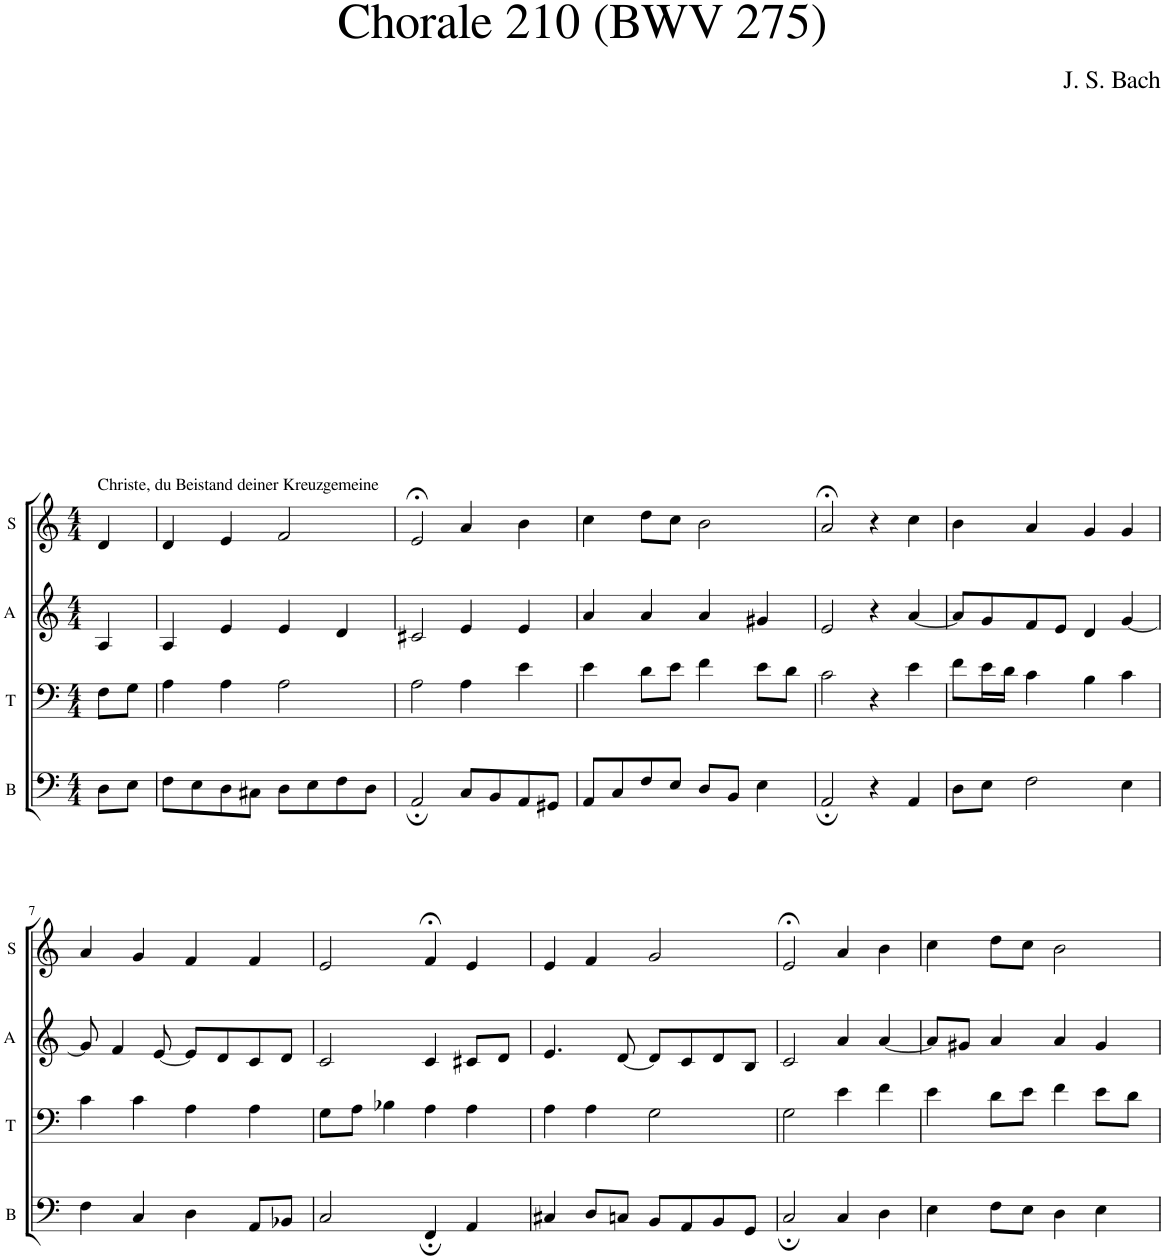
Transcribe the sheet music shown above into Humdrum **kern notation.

**kern	**kern	**kern	**kern
*part4	*part3	*part2	*part1
*staff4	*staff3	*staff2	*staff1
*I"B	*I"T	*I"A	*I"S
*I'B	*I'T	*I'A	*I'S
*clefF4	*clefF4	*clefG2	*clefG2
*k[]	*k[]	*k[]	*k[]
*M4/4	*M4/4	*M4/4	*M4/4
=1	=1	=1	=1
!	!	!	!LO:TX:a:t=Christe, du Beistand deiner Kreuzgemeine
8D\L	8F\L	4A/	4d/
8E\J	8G\J	.	.
=2	=2	=2	=2
8F\L	4A\	4A/	4d/
8E\	.	.	.
8D\	4A\	4e/	4e/
8C#X\J	.	.	.
8D\L	2A\	4e/	2f/
8E\	.	.	.
8F\	.	4d/	.
8D\J	.	.	.
=3	=3	=3	=3
2AA;/	2A\	2c#X/	2e;</
8C/L	4A\	4e/	4a/
8BB/	.	.	.
8AA/	4e\	4e/	4b\
8GG#X/J	.	.	.
=4	=4	=4	=4
8AA/L	4e\	4a/	4cc\
8C/	.	.	.
8F/	8d\L	4a/	8dd\L
8E/J	8e\J	.	8cc\J
8D/L	4f\	4a/	2b\
8BB/J	.	.	.
4E\	8e\L	4g#X/	.
.	8d\J	.	.
=5	=5	=5	=5
2AA;/	2c\	2e/	2a;</
4r	4r	4r	4r
4AA/	4e\	[4a/	4cc\
=6	=6	=6	=6
8D\L	8f\L	8a/L]	4b\
8E\J	16e\L	8g/	.
.	16d\JJ	.	.
2F\	4c\	8f/	4a/
.	.	8e/J	.
.	4B\	4d/	4g/
4E\	4c\	[4g/	4g/
!!LO:LB:g=z
=7	=7	=7	=7
4F\	4c\	8g/]	4a/
.	.	4f/	.
4C/	4c\	.	4g/
.	.	[8e/	.
4D\	4A\	8e/L]	4f/
.	.	8d/	.
8AA/L	4A\	8c/	4f/
8BB-X/J	.	8d/J	.
=8	=8	=8	=8
2C/	8G\L	2c/	2e/
.	8A\J	.	.
.	4B-X\	.	.
4FF;/	4A\	4c/	4f;</
4AA/	4A\	8c#X/L	4e/
.	.	8d/J	.
=9	=9	=9	=9
4C#X/	4A\	4.e/	4e/
8D/L	4A\	.	4f/
8Cn/J	.	[8d/	.
8BB/L	2G\	8d/L]	2g/
8AA/	.	8c/	.
8BB/	.	8d/	.
8GG/J	.	8B/J	.
=10	=10	=10	=10
2C;/	2G\	2c/	2e;</
4C/	4e\	4a/	4a/
4D\	4f\	[4a/	4b\
=11	=11	=11	=11
4E\	4e\	8a/L]	4cc\
.	.	8g#X/J	.
8F\L	8d\L	4a/	8dd\L
8E\J	8e\J	.	8cc\J
4D\	4f\	4a/	2b\
4E\	8e\L	4g#/	.
.	8d\J	.	.
=	=	=	=
*-	*-	*-	*-
